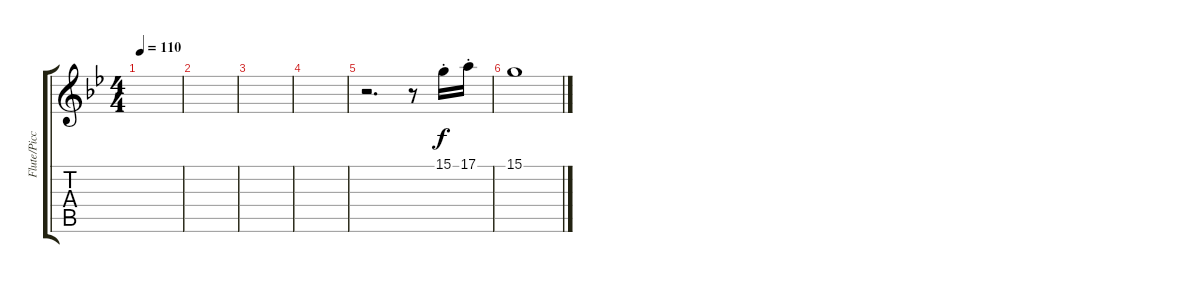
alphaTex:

\track ("Flute/Piccalo" "Flute/Picc") {instrument flute}
\staff {score tabs}
\tuning (E4 B3 G3 D3 A2 E2) {hide}
\ts (4 4)
\tempo 110
\clef g2
\ks gminor
|
|
|
|
r.2{d} r.8 15.1{st}.16{dy f} 17.1{st}.16 |
15.1.1
